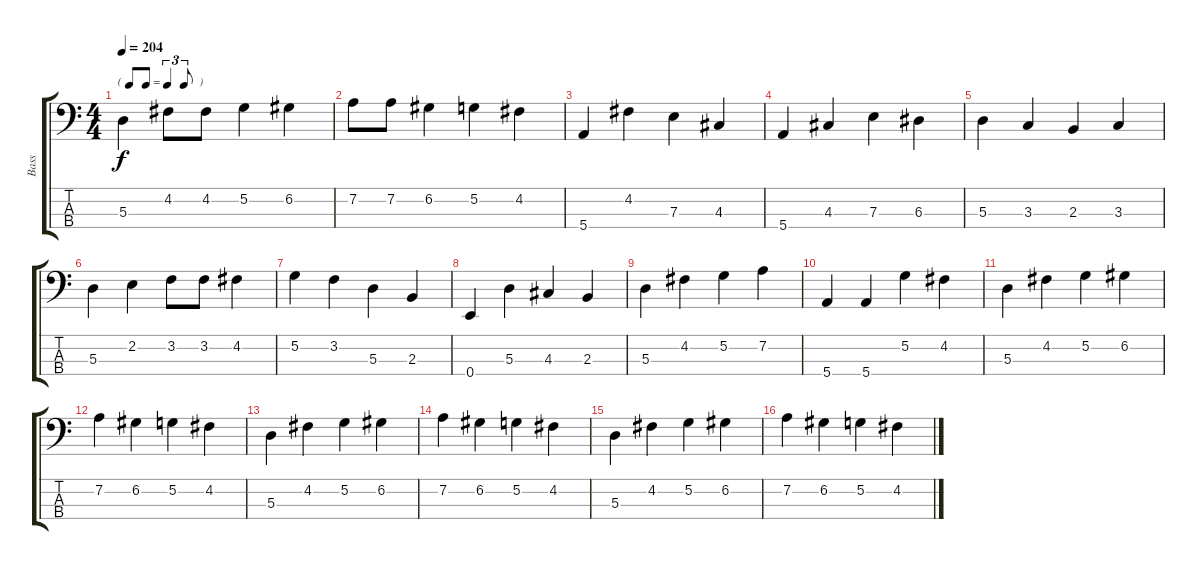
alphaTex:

\track ("Bass" "Bass") {instrument slapbass2}
\staff {score tabs}
\tuning (G2 D2 A1 E1) {hide}
\ts (4 4)
\tf triplet8th
\tempo 204
\clef f4
\ks c
5.3.4{dy f} 4.2.8 4.2.8 5.2.4 6.2.4 |
7.2.8 7.2.8 6.2.4 5.2.4 4.2.4 |
5.4.4 4.2.4 7.3.4 4.3.4 |
5.4.4 4.3.4 7.3.4 6.3.4 |
5.3.4 3.3.4 2.3.4 3.3.4 |
5.3.4 2.2.4 3.2.8 3.2.8 4.2.4 |
5.2.4 3.2.4 5.3.4 2.3.4 |
0.4.4 5.3.4 4.3.4 2.3.4 |
5.3.4 4.2.4 5.2.4 7.2.4 |
5.4.4 5.4.4 5.2.4 4.2.4 |
5.3.4 4.2.4 5.2.4 6.2.4 |
7.2.4 6.2.4 5.2.4 4.2.4 |
5.3.4 4.2.4 5.2.4 6.2.4 |
7.2.4 6.2.4 5.2.4 4.2.4 |
5.3.4 4.2.4 5.2.4 6.2.4 |
7.2.4 6.2.4 5.2.4 4.2.4
